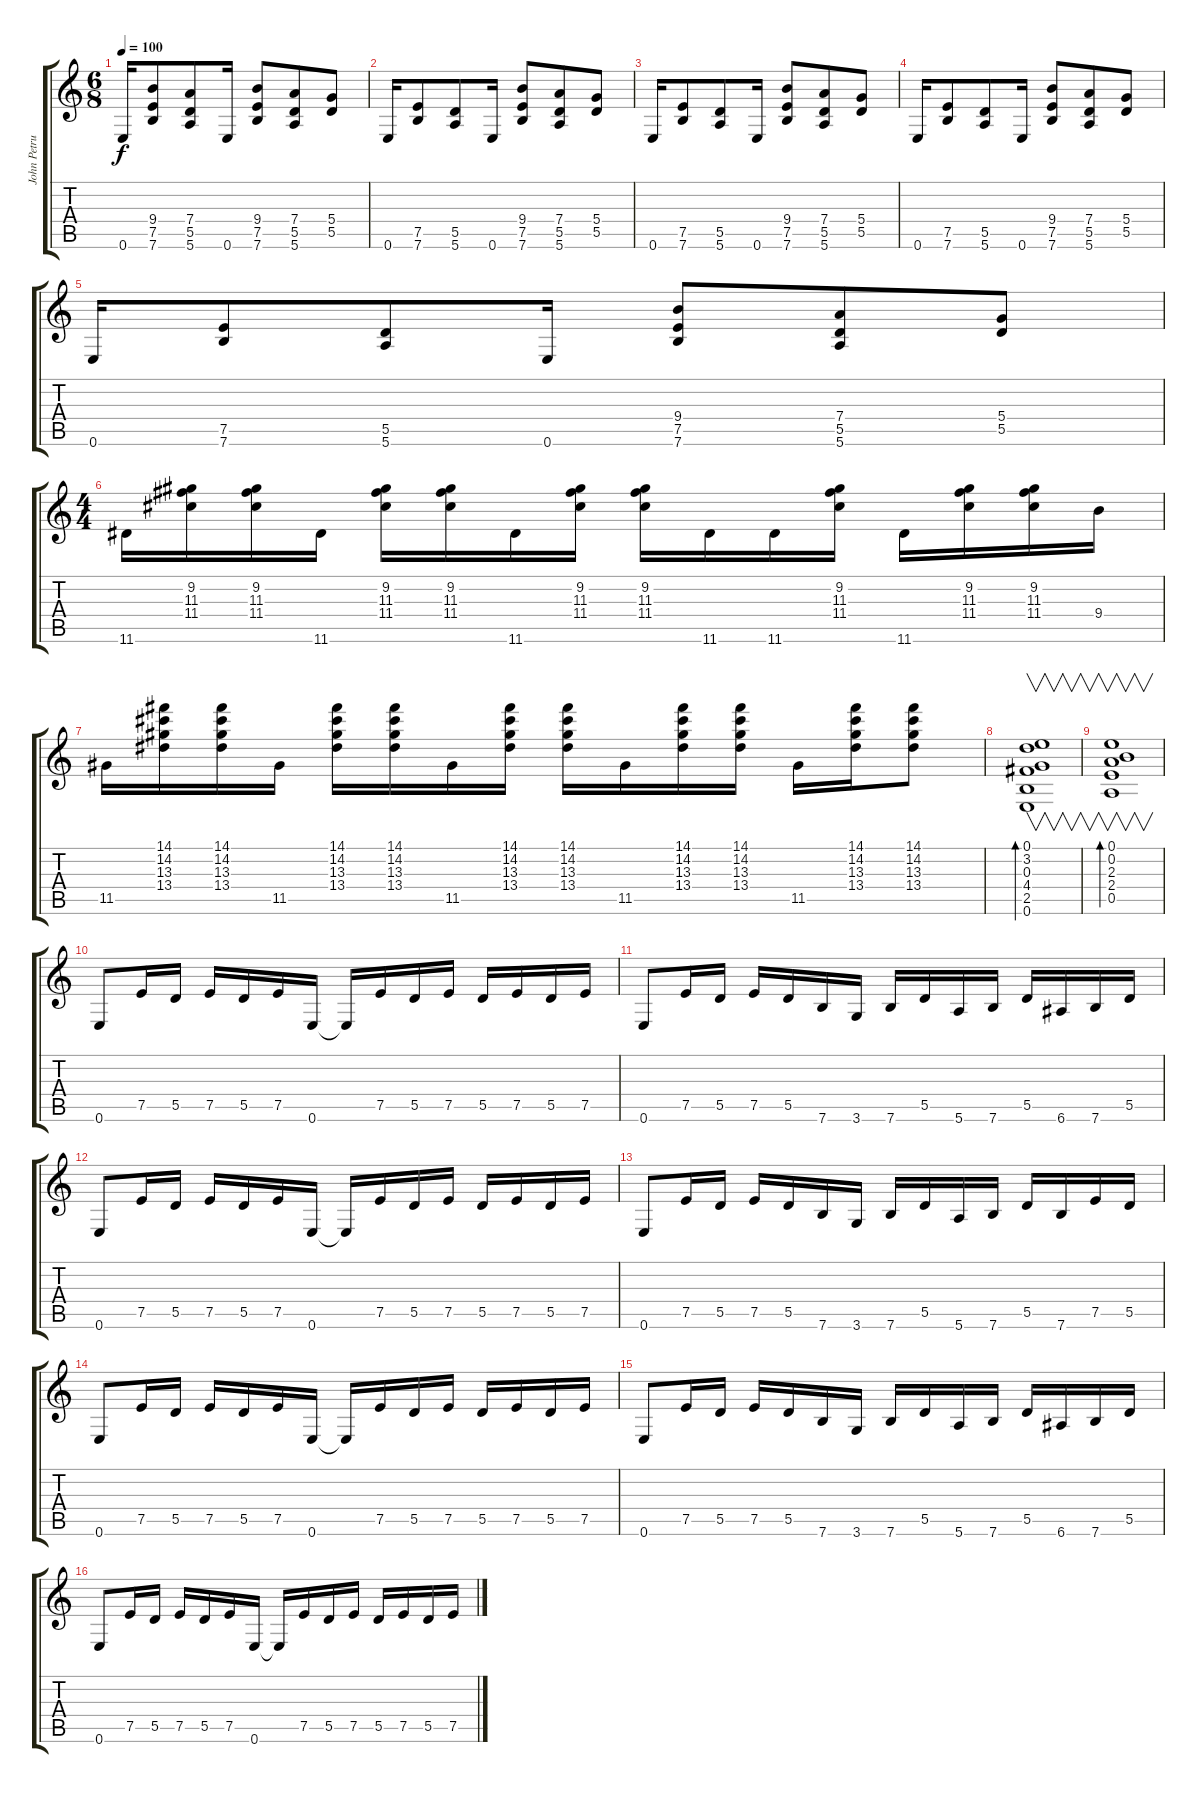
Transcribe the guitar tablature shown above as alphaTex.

\track ("John Petrucci - 6 Strings Guitar" "John Petru") {instrument distortionguitar}
\staff {score tabs}
\tuning (E4 B3 G3 D3 A2 E2) {hide}
\ts (6 8)
\tempo 100
\clef g2
\ks c
0.6.16{dy f} (9.4 7.5 7.6).8 (7.4 5.5 5.6).8 0.6.16 (9.4 7.5 7.6).8 (7.4 5.5 5.6).8 (5.4 5.5).8 |
0.6.16 (7.5 7.6).8 (5.5 5.6).8 0.6.16 (9.4 7.5 7.6).8 (7.4 5.5 5.6).8 (5.4 5.5).8 |
0.6.16 (7.5 7.6).8 (5.5 5.6).8 0.6.16 (9.4 7.5 7.6).8 (7.4 5.5 5.6).8 (5.4 5.5).8 |
0.6.16 (7.5 7.6).8 (5.5 5.6).8 0.6.16 (9.4 7.5 7.6).8 (7.4 5.5 5.6).8 (5.4 5.5).8 |
0.6.16 (7.5 7.6).8 (5.5 5.6).8 0.6.16 (9.4 7.5 7.6).8 (7.4 5.5 5.6).8 (5.4 5.5).8 |
\ts (4 4)
11.6.16 (9.2 11.3 11.4).16 (9.2 11.3 11.4).16 11.6.16 (9.2 11.3 11.4).16 (9.2 11.3 11.4).16 11.6.16 (9.2 11.3 11.4).16 (9.2 11.3 11.4).16 11.6.16 11.6.16 (9.2 11.3 11.4).16 11.6.16 (9.2 11.3 11.4).16 (9.2 11.3 11.4).16 9.4.16 |
11.5.16 (14.1 14.2 13.3 13.4).16 (14.1 14.2 13.3 13.4).16 11.5.16 (14.1 14.2 13.3 13.4).16 (14.1 14.2 13.3 13.4).16 11.5.16 (14.1 14.2 13.3 13.4).16 (14.1 14.2 13.3 13.4).16 11.5.16 (14.1 14.2 13.3 13.4).16 (14.1 14.2 13.3 13.4).16 11.5.16 (14.1 14.2 13.3 13.4).16 (14.1 14.2 13.3 13.4).8 |
(0.1 3.2 0.3 4.4 2.5 0.6).1{v bd 240} |
(0.1 0.2 2.3 2.4 0.5).1{v bd 240} |
0.6.8 7.5.16 5.5.16 7.5.16 5.5.16 7.5.16 0.6.16 0.6{t}.16 7.5.16 5.5.16 7.5.16 5.5.16 7.5.16 5.5.16 7.5.16 |
0.6.8 7.5.16 5.5.16 7.5.16 5.5.16 7.6.16 3.6.16 7.6.16 5.5.16 5.6.16 7.6.16 5.5.16 6.6.16 7.6.16 5.5.16 |
0.6.8 7.5.16 5.5.16 7.5.16 5.5.16 7.5.16 0.6.16 0.6{t}.16 7.5.16 5.5.16 7.5.16 5.5.16 7.5.16 5.5.16 7.5.16 |
0.6.8 7.5.16 5.5.16 7.5.16 5.5.16 7.6.16 3.6.16 7.6.16 5.5.16 5.6.16 7.6.16 5.5.16 7.6.16 7.5.16 5.5.16 |
0.6.8 7.5.16 5.5.16 7.5.16 5.5.16 7.5.16 0.6.16 0.6{t}.16 7.5.16 5.5.16 7.5.16 5.5.16 7.5.16 5.5.16 7.5.16 |
0.6.8 7.5.16 5.5.16 7.5.16 5.5.16 7.6.16 3.6.16 7.6.16 5.5.16 5.6.16 7.6.16 5.5.16 6.6.16 7.6.16 5.5.16 |
0.6.8 7.5.16 5.5.16 7.5.16 5.5.16 7.5.16 0.6.16 0.6{t}.16 7.5.16 5.5.16 7.5.16 5.5.16 7.5.16 5.5.16 7.5.16
